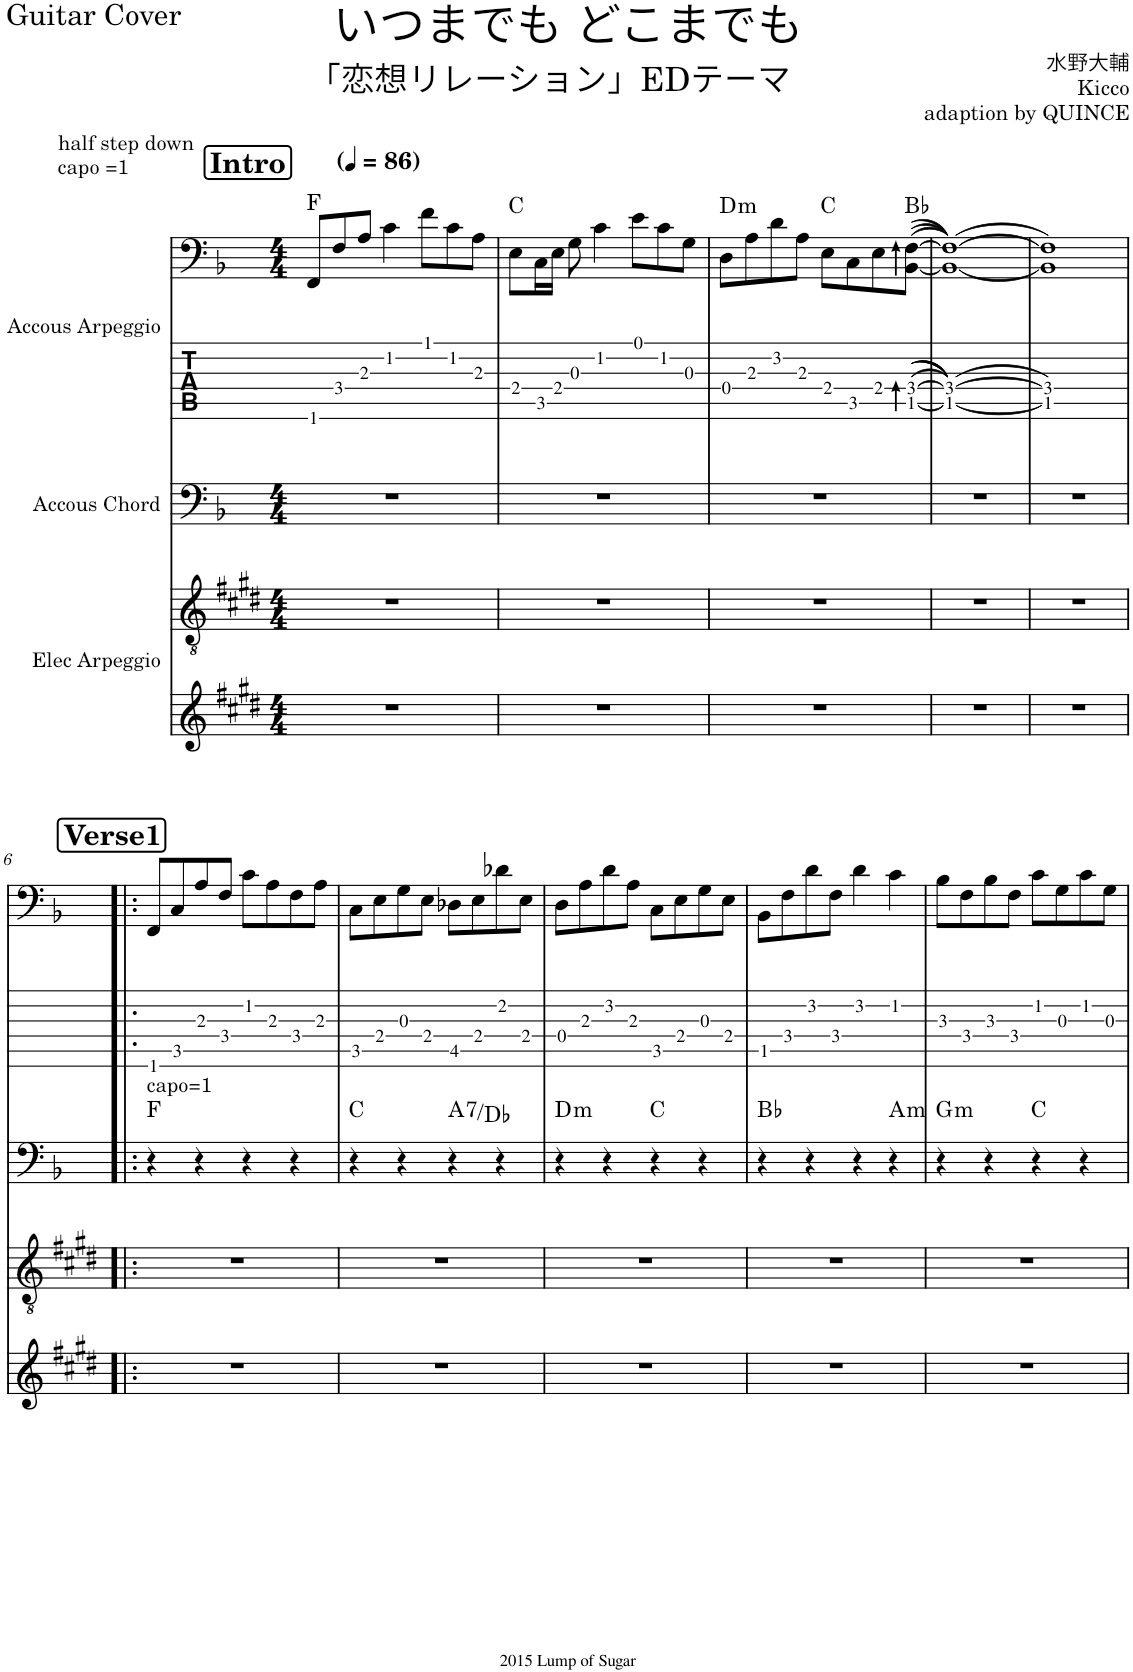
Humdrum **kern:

**kern	**kern	**kern	**harte	**kern	**kern	**harte
*part3	*part3	*part2	*part2	*part1	*part1	*part1
*staff5	*staff4	*staff3	*	*staff2	*staff1	*
*I"Elec Arpeggio	*	*I"Accous Chord	*	*I"Accous Arpeggio	*	*
*	*	*	*	*stria6	*	*
*clefG2	*clefGv2	*clefF4	*	*	*clefF4	*
*Trd0c-1	*Trd0c-1	*	*	*	*	*
*k[f#c#g#d#]	*k[f#c#g#d#]	*k[b-]	*	*k[b-]	*k[b-]	*
*M4/4	*M4/4	*M4/4	*	*M4/4	*M4/4	*
*MM86	*MM86	*MM86	*	*MM86	*MM86	*
!!LO:REH:place=s1:a:B:cj:fs=14:t=Intro
=1	=1	=1	=1	=1	=1	=1
!	!	!	!	!	!LO:TX:a:t=half step down	!
!	!	!	!	!	!LO:TX:a:t=capo =1	!
1r	1r	1r	.	8FFL	8FF/L	F:maj
.	.	.	.	8FJ	8F/	.
.	.	.	.	8A	8A/J	.
.	.	.	.	4c	4c\	.
.	.	.	.	8f	8f\L	.
.	.	.	.	8cL	8c\	.
.	.	.	.	8AJ	8A\J	.
=2	=2	=2	=2	=2	=2	=2
1r	1r	1r	.	8EL	8E\L	C:maj
.	.	.	.	16CL	16C\L	.
.	.	.	.	16EJJ	16E\JJ	.
.	.	.	.	8G	8G\	.
.	.	.	.	4c	4c\	.
.	.	.	.	8e	8e\L	.
.	.	.	.	8cL	8c\	.
.	.	.	.	8GJ	8G\J	.
=3	=3	=3	=3	=3	=3	=3
!	!	!	!	!	!	!LO:H:kt=m
1r	1r	1r	.	8DL	8D\L	D:min
.	.	.	.	8AJ	8A\	.
.	.	.	.	8dL	8d\	.
.	.	.	.	8AJ	8A\J	.
.	.	.	.	8EL	8E\L	C:maj
.	.	.	.	8CJ	8C\	.
.	.	.	.	8EL	8E\	.
.	.	.	.	[8BB-\ [8F\J	((([8BB-\ [8F\J	Bb:maj
=4	=4	=4	=4	=4	=4	=4
1r	1r	1r	.	1BB-_ 1F_	(1BB-_ 1F_)))	.
=5	=5	=5	=5	=5	=5	=5
1r	1r	1r	.	1BB-] 1F]	1BB-] 1F])	.
!!LO:LB:g=z
!!LO:REH:place=s1:a:B:cj:fs=14:t=Verse1
=6!|:	=6!|:	=6!|:	=6!|:	=6!|:	=6!|:	=6!|:
!	!	!LO:TX:a:t=capo=1	!	!	!	!
1r	1r	4r	F:maj	8FFL	8FF/L	.
.	.	.	.	8CJ	8C/	.
.	.	4r	.	8AL	8A/	.
.	.	.	.	8FJ	8F/J	.
.	.	4r	.	8cL	8c\L	.
.	.	.	.	8AJ	8A\	.
.	.	4r	.	8FL	8F\	.
.	.	.	.	8AJ	8A\J	.
=7	=7	=7	=7	=7	=7	=7
1r	1r	4r	C:maj	8CL	8C\L	.
.	.	.	.	8EJ	8E\	.
.	.	4r	.	8GL	8G\	.
.	.	.	.	8EJ	8E\J	.
!	!	!	!LO:H:kt=7	!	!	!
.	.	4r	A:7/b4	8D-L	8D-X\L	.
.	.	.	.	8EJ	8E\	.
.	.	4r	.	8d-L	8d-X\	.
.	.	.	.	8EJ	8E\J	.
=8	=8	=8	=8	=8	=8	=8
!	!	!	!LO:H:kt=m	!	!	!
1r	1r	4r	D:min	8DL	8D\L	.
.	.	.	.	8AJ	8A\	.
.	.	4r	.	8dL	8d\	.
.	.	.	.	8AJ	8A\J	.
.	.	4r	C:maj	8CL	8C\L	.
.	.	.	.	8EJ	8E\	.
.	.	4r	.	8GL	8G\	.
.	.	.	.	8EJ	8E\J	.
=9	=9	=9	=9	=9	=9	=9
1r	1r	4r	Bb:maj	8BB-L	8BB-\L	.
.	.	.	.	8FJ	8F\	.
.	.	4r	.	8dL	8d\	.
.	.	.	.	8FJ	8F\J	.
.	.	4r	.	4d	4d\	.
!	!	!	!LO:H:kt=m	!	!	!
.	.	4r	A:min	4c	4c\	.
=10	=10	=10	=10	=10	=10	=10
!	!	!	!LO:H:kt=m	!	!	!
1r	1r	4r	G:min	8B-L	8B-\L	.
.	.	.	.	8FJ	8F\	.
.	.	4r	.	8B-L	8B-\	.
.	.	.	.	8FJ	8F\J	.
.	.	4r	C:maj	8cL	8c\L	.
.	.	.	.	8GJ	8G\	.
.	.	4r	.	8cL	8c\	.
.	.	.	.	8GJ	8G\J	.
=	=	=	=	=	=	=
*-	*-	*-	*-	*-	*-	*-
